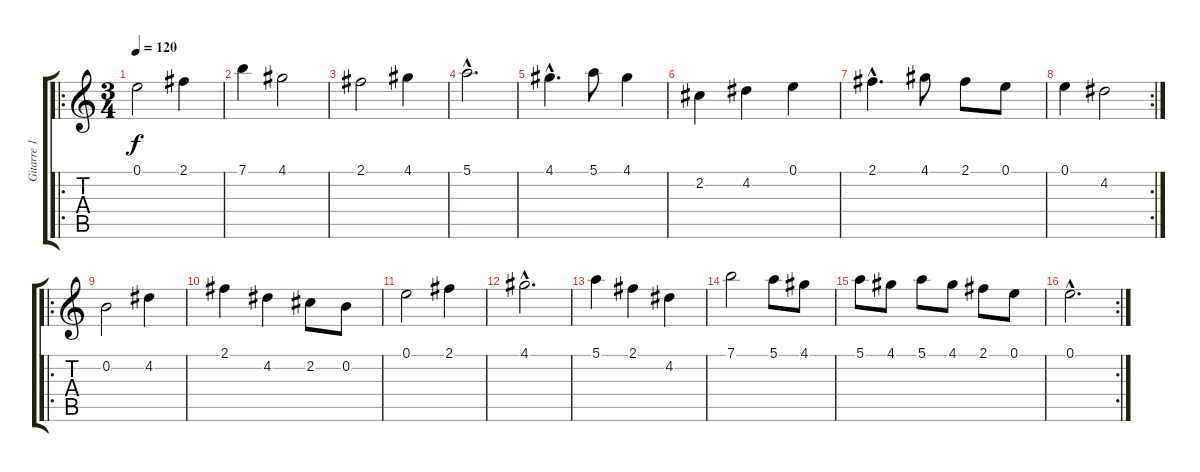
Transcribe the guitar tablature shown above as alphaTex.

\track ("Gitarre 1" "Gitarre 1") {instrument acousticguitarnylon}
\staff {score tabs}
\tuning (E4 B3 G3 D3 A2 E2) {hide}
\ro
\ts (3 4)
\tempo 120
\clef g2
\ks c
0.1.2{dy f instrument acousticguitarnylon} 2.1.4 |
7.1.4 4.1.2 |
2.1.2 4.1.4 |
5.1{hac}.2{d} |
4.1{hac}.4{d} 5.1.8 4.1.4 |
2.2.4 4.2.4 0.1.4 |
2.1{hac}.4{d} 4.1.8 2.1.8 0.1.8 |
\rc 2
0.1.4 4.2.2 |
\ro
0.2.2 4.2.4 |
2.1.4 4.2.4 2.2.8 0.2.8 |
0.1.2 2.1.4 |
4.1{hac}.2{d} |
5.1.4 2.1.4 4.2.4 |
7.1.2 5.1.8 4.1.8 |
5.1.8 4.1.8 5.1.8 4.1.8 2.1.8 0.1.8 |
\rc 2
0.1{hac}.2{d}
